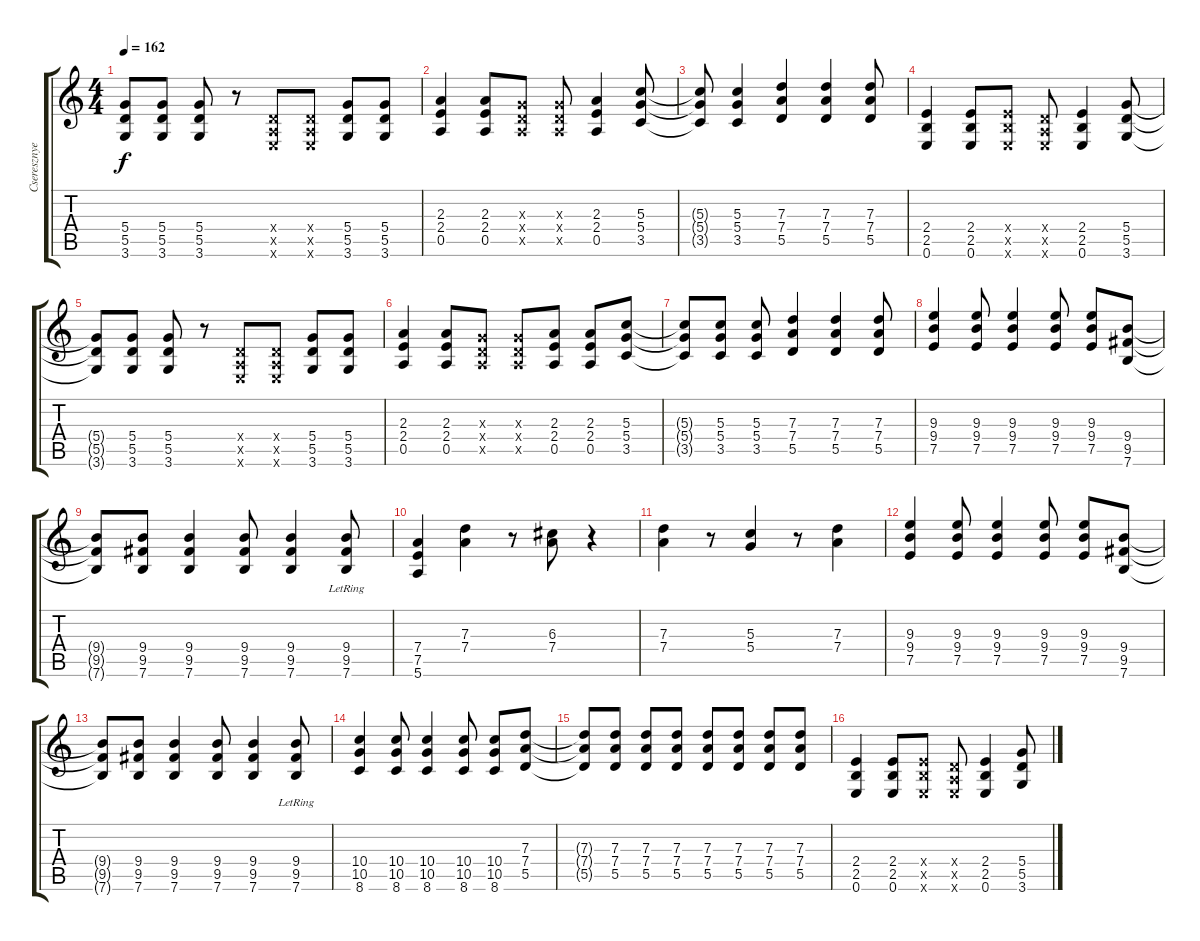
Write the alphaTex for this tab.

\track ("Cseresznye" "Cseresznye") {instrument distortionguitar}
\staff {score tabs}
\tuning (E4 B3 G3 D3 A2 E2) {hide}
\ts (4 4)
\tempo 162
\clef g2
\ks c
(5.4{t} 5.5{t} 3.6{t}).8{dy f} (5.4 5.5 3.6).8 (5.4 5.5 3.6).8 r.8 (0.4{x} 0.5{x} 0.6{x}).8 (0.4{x} 0.5{x} 0.6{x}).8 (5.4 5.5 3.6).8 (5.4 5.5 3.6).8 |
(2.3 2.4 0.5).4 (2.3 2.4 0.5).8 (0.3{x} 0.4{x} 0.5{x}).8 (0.3{x} 0.4{x} 0.5{x}).8 (2.3 2.4 0.5).4 (5.3 5.4 3.5).8 |
(5.3{t} 5.4{t} 3.5{t}).8 (5.3 5.4 3.5).4 (7.3 7.4 5.5).4 (7.3 7.4 5.5).4 (7.3 7.4 5.5).8 |
(2.4 2.5 0.6).4 (2.4 2.5 0.6).8 (2.4{x} 2.5{x} 0.6{x}).8 (0.4{x} 0.5{x} 0.6{x}).8 (2.4 2.5 0.6).4 (5.4 5.5 3.6).8 |
(5.4{t} 5.5{t} 3.6{t}).8 (5.4 5.5 3.6).8 (5.4 5.5 3.6).8 r.8 (0.4{x} 0.5{x} 0.6{x}).8 (0.4{x} 0.5{x} 0.6{x}).8 (5.4 5.5 3.6).8 (5.4 5.5 3.6).8 |
(2.3 2.4 0.5).4 (2.3 2.4 0.5).8 (0.3{x} 0.4{x} 0.5{x}).8 (0.3{x} 0.4{x} 0.5{x}).8 (2.3 2.4 0.5).8 (2.3 2.4 0.5).8 (5.3 5.4 3.5).8 |
(5.3{t} 5.4{t} 3.5{t}).8 (5.3 5.4 3.5).8 (5.3 5.4 3.5).8 (7.3 7.4 5.5).4 (7.3 7.4 5.5).4 (7.3 7.4 5.5).8 |
(9.3 9.4 7.5).4 (9.3 9.4 7.5).8 (9.3 9.4 7.5).4 (9.3 9.4 7.5).8 (9.3 9.4 7.5).8 (9.4 9.5 7.6).8 |
(9.4{t} 9.5{t} 7.6{t}).8 (9.4 9.5 7.6).8 (9.4 9.5 7.6).4 (9.4 9.5 7.6).8 (9.4 9.5 7.6).4 (9.4 9.5 7.6{lr}).8 |
(7.4 7.5 5.6).4 (7.3 7.4).4 r.8 (6.3 7.4).8 r.4 |
(7.3 7.4).4 r.8 (5.3 5.4).4 r.8 (7.3 7.4).4 |
(9.3 9.4 7.5).4 (9.3 9.4 7.5).8 (9.3 9.4 7.5).4 (9.3 9.4 7.5).8 (9.3 9.4 7.5).8 (9.4 9.5 7.6).8 |
(9.4{t} 9.5{t} 7.6{t}).8 (9.4 9.5 7.6).8 (9.4 9.5 7.6).4 (9.4 9.5 7.6).8 (9.4 9.5 7.6).4 (9.4 9.5 7.6{lr}).8 |
(10.4 10.5 8.6).4 (10.4 10.5 8.6).8 (10.4 10.5 8.6).4 (10.4 10.5 8.6).8 (10.4 10.5 8.6).8 (7.3 7.4 5.5).8 |
(7.3{t} 7.4{t} 5.5{t}).8 (7.3 7.4 5.5).8 (7.3 7.4 5.5).8 (7.3 7.4 5.5).8 (7.3 7.4 5.5).8 (7.3 7.4 5.5).8 (7.3 7.4 5.5).8 (7.3 7.4 5.5).8 |
(2.4 2.5 0.6).4 (2.4 2.5 0.6).8 (2.4{x} 2.5{x} 0.6{x}).8 (0.4{x} 0.5{x} 0.6{x}).8 (2.4 2.5 0.6).4 (5.4 5.5 3.6).8
